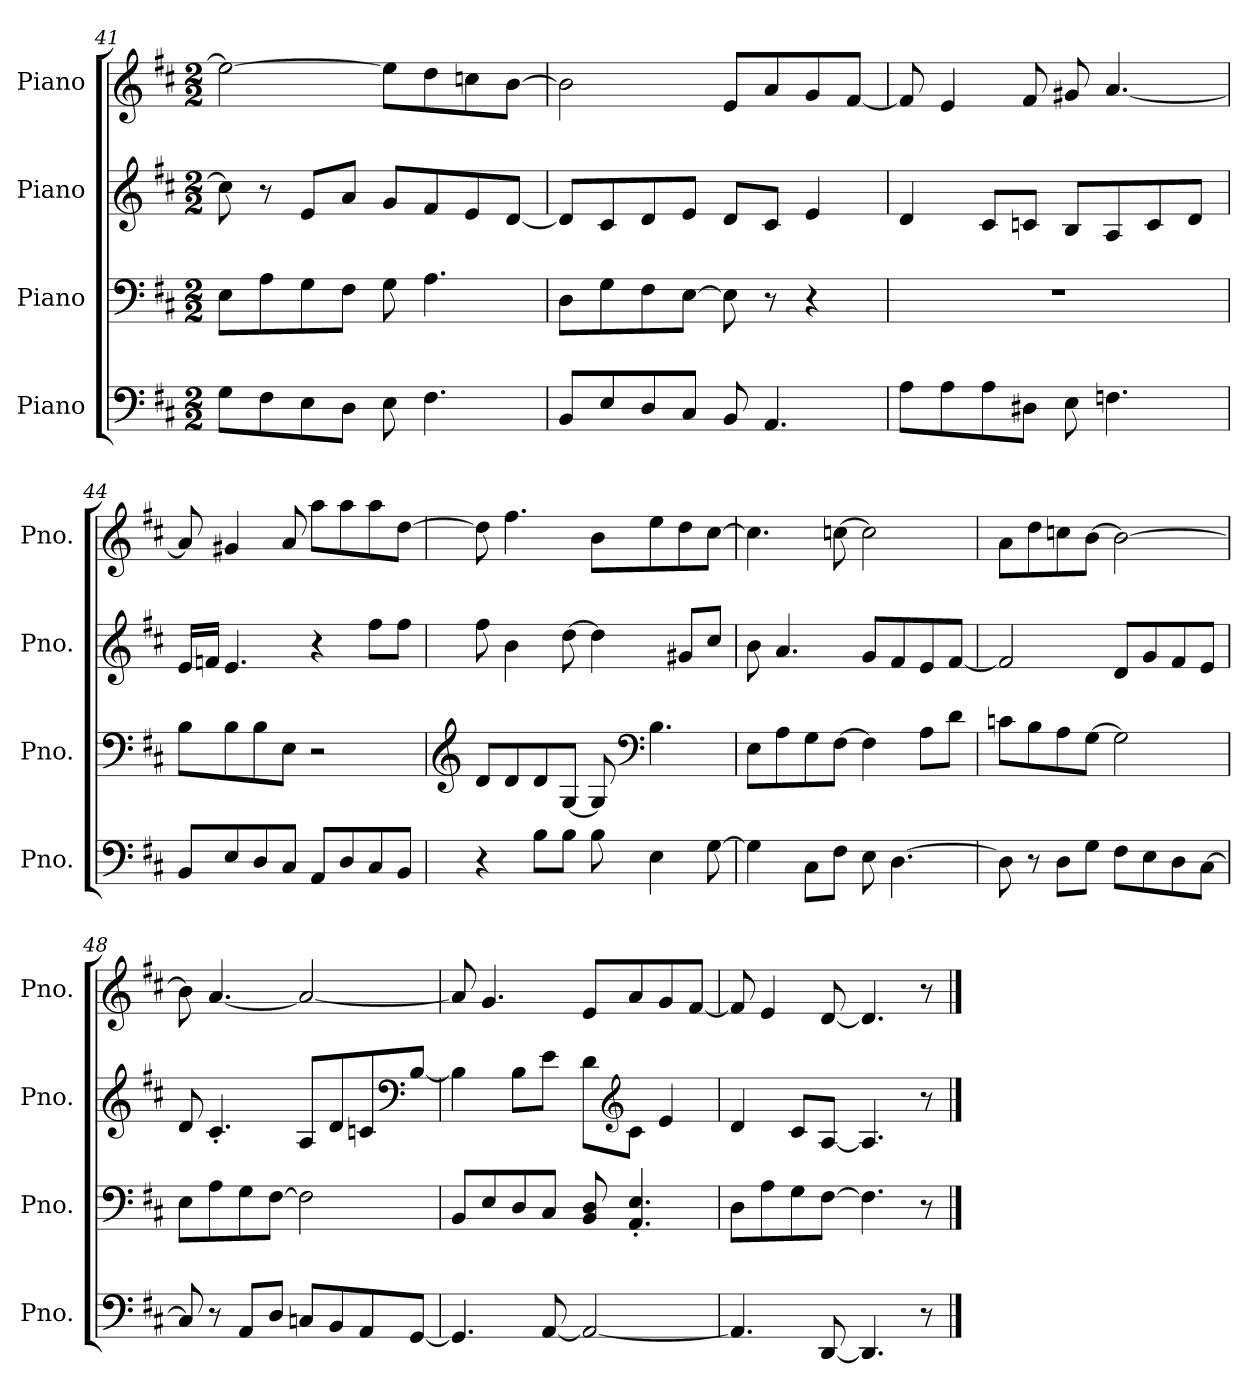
**kern	**kern	**kern	**kern
*part4	*part3	*part2	*part1
*staff4	*staff3	*staff2	*staff1
*I"Piano	*I"Piano	*I"Piano	*I"Piano
*I'Pno.	*I'Pno.	*I'Pno.	*I'Pno.
*clefF4	*clefF4	*clefG2	*clefG2
*k[f#c#]	*k[f#c#]	*k[f#c#]	*k[f#c#]
*M2/2	*M2/2	*M2/2	*M2/2
=41	=41	=41	=41
8G\L	8E\L	8cc#\]	2ee\_
8F#\	8A\	8r	.
8E\	8G\	8e/L	.
8D\J	8F#\J	8a/J	.
8E\	8G\	8g/L	8ee\L]
4.F#\	4.A\	8f#/	8dd\
.	.	8e/	8ccn\
.	.	[8d/J	[8b\J
!!LO:LB:g=z
=42	=42	=42	=42
8BB/L	8D\L	8d/L]	2b\]
8E/	8G\	8c#/	.
8D/	8F#\	8d/	.
8C#/J	[8E\J	8e/J	.
8BB/	8E\]	8d/L	8e/L
4.AA/	8r	8c#/J	8a/
.	4r	4e/	8g/
.	.	.	[8f#/J
=43	=43	=43	=43
8A\L	1r	4d/	8f#/]
8A\	.	.	4e/
8A\	.	8c#/L	.
8D#X\J	.	8cn/J	8f#/
8E\	.	8B/L	8g#X/
4.Fn\	.	8A/	[4.a/
.	.	8c/	.
.	.	8d/J	.
=44	=44	=44	=44
8BB/L	8B\L	16e/LL	8a/]
.	.	16fn/JJ	.
8E/	8B\	4.e/	4g#X/
8D/	8B\	.	.
8C#/J	8E\J	.	8a/
8AA/L	2r	4r	8aa\L
8D/	.	.	8aa\
8C#/	.	8ff#\L	8aa\
8BB/J	.	8ff#\J	[8dd\J
!!LO:PB:g=z
=45	=45	=45	=45
*	*clefG2	*	*
4r	8d/L	8ff#\	8dd\]
.	8d/	4b\	4.ff#\
8B\L	8d/	.	.
8B\J	[8G/J	[8dd\	.
8B\	8G/]	4dd\]	8b\L
*	*clefF4	*	*
4E\	4.B\	.	8ee\
.	.	8g#X/L	8dd\
[8G\	.	8cc#/J	[8cc#\J
=46	=46	=46	=46
4G\]	8E\L	8b\	4.cc#\]
.	8A\	4.a/	.
8C#\L	8G\	.	.
8F#\J	[8F#\J	.	[8ccn\
8E\	4F#\]	8g/L	2cc\]
[4.D\	.	8f#/	.
.	8A\L	8e/	.
.	8d\J	[8f#/J	.
=47	=47	=47	=47
8D\]	8cn\L	2f#/]	8a\L
8r	8B\	.	8dd\
8D\L	8A\	.	8ccn\
8G\J	[8G\J	.	[8b\J
8F#\L	2G\]	8d/L	2b\_
8E\	.	8g/	.
8D\	.	8f#/	.
[8C#\J	.	8e/J	.
=48	=48	=48	=48
8C#/]	8E\L	8d/	8b\]
8r	8A\	4.c#'/	[4.a/
8AA/L	8G\	.	.
8D/J	[8F#\J	.	.
8Cn/L	2F#\]	8A/L	2a/_
8BB/	.	8d/	.
8AA/	.	8cn/	.
*	*	*clefF4	*
[8GG/J	.	[8B/J	.
!!LO:LB:g=z
=49	=49	=49	=49
4.GG/]	8BB/L	4B\]	8a/]
.	8E/	.	4.g/
.	8D/	8B\L	.
[8AA/	8C#/J	8e\J	.
2AA/_	8BB/ 8D/	8d\L	8e/L
*	*	*clefG2	*
.	4.AA/' 4.E/'	8c#\J	8a/
.	.	4e/	8g/
.	.	.	[8f#/J
=50	=50	=50	=50
4.AA/]	8D\L	4d/	8f#/]
.	8A\	.	4e/
.	8G\	8c#/L	.
[8DD/	[8F#\J	[8A/J	[8d/
4.DD/]	4.F#\]	4.A/]	4.d/]
8r	8r	8r	8r
==	==	==	==
*-	*-	*-	*-
